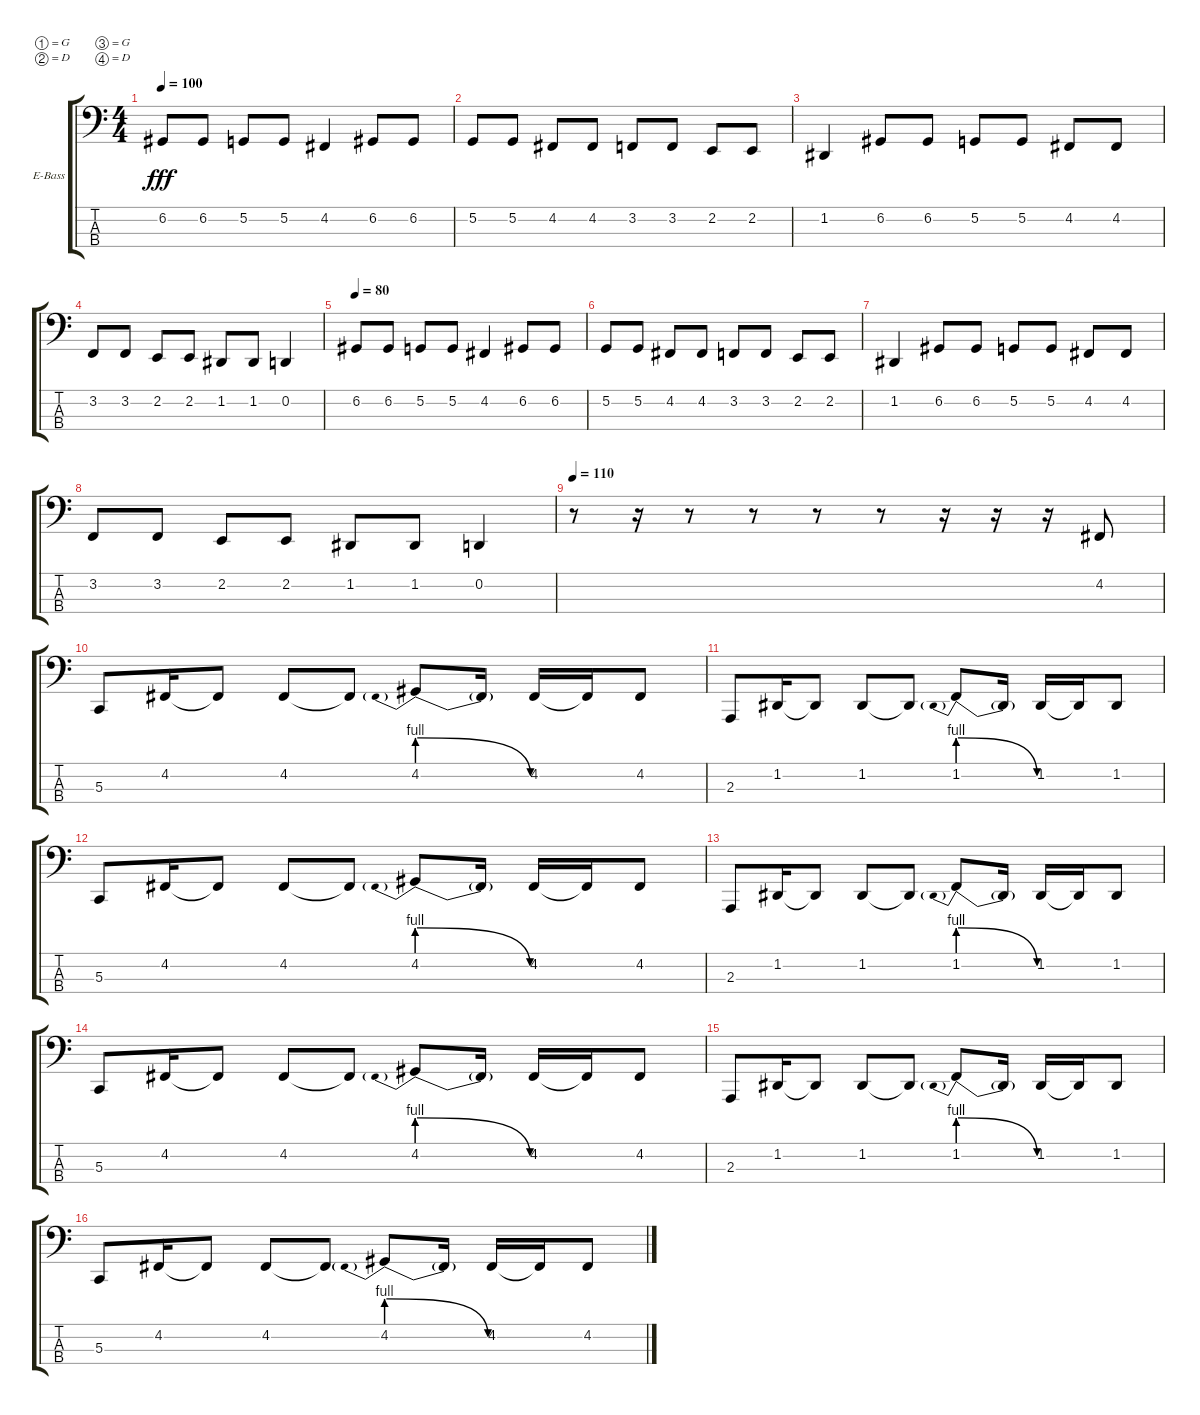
\bracketExtendMode groupsimilarinstruments
\firstSystemTrackNameOrientation horizontal
\otherSystemsTrackNameOrientation horizontal
\track ("James" "E-Bass") {instrument electricbassfinger}
\staff {score tabs}
\tuning (G1 D1 G0 D0)
\ts (4 4)
\tempo 100
\clef f4
\ks c
6.2.8{dy fff} 6.2.8 5.2.8 5.2.8 4.2.4 6.2.8 6.2.8 |
5.2.8 5.2.8 4.2.8 4.2.8 3.2.8 3.2.8 2.2.8 2.2.8 |
1.2.4 6.2.8 6.2.8 5.2.8 5.2.8 4.2.8 4.2.8 |
3.2.8 3.2.8 2.2.8 2.2.8 1.2.8 1.2.8 0.2.4 |
\tempo 80
6.2.8 6.2.8 5.2.8 5.2.8 4.2.4 6.2.8 6.2.8 |
5.2.8 5.2.8 4.2.8 4.2.8 3.2.8 3.2.8 2.2.8 2.2.8 |
1.2.4 6.2.8 6.2.8 5.2.8 5.2.8 4.2.8 4.2.8 |
3.2.8 3.2.8 2.2.8 2.2.8 1.2.8 1.2.8 0.2.4 |
\tempo 110
r.8 r.16 r.8 r.8 r.8 r.8 r.16 r.16 r.16 4.2.8 |
5.3.8 4.2.16 4.2{t}.8 4.2.8 4.2{t}.8 4.2{be (prebendrelease 0 4 59.4 0)}.8 4.2{t}.16 4.2.16 4.2{t}.16 4.2.8 |
2.3.8 1.2.16 1.2{t}.8 1.2.8 1.2{t}.8 1.2{be (prebendrelease 0 4 59.4 0)}.8 1.2{t}.16 1.2.16 1.2{t}.16 1.2.8 |
5.3.8 4.2.16 4.2{t}.8 4.2.8 4.2{t}.8 4.2{be (prebendrelease 0 4 59.4 0)}.8 4.2{t}.16 4.2.16 4.2{t}.16 4.2.8 |
2.3.8 1.2.16 1.2{t}.8 1.2.8 1.2{t}.8 1.2{be (prebendrelease 0 4 59.4 0)}.8 1.2{t}.16 1.2.16 1.2{t}.16 1.2.8 |
5.3.8 4.2.16 4.2{t}.8 4.2.8 4.2{t}.8 4.2{be (prebendrelease 0 4 59.4 0)}.8 4.2{t}.16 4.2.16 4.2{t}.16 4.2.8 |
2.3.8 1.2.16 1.2{t}.8 1.2.8 1.2{t}.8 1.2{be (prebendrelease 0 4 59.4 0)}.8 1.2{t}.16 1.2.16 1.2{t}.16 1.2.8 |
5.3.8 4.2.16 4.2{t}.8 4.2.8 4.2{t}.8 4.2{be (prebendrelease 0 4 59.4 0)}.8 4.2{t}.16 4.2.16 4.2{t}.16 4.2.8
